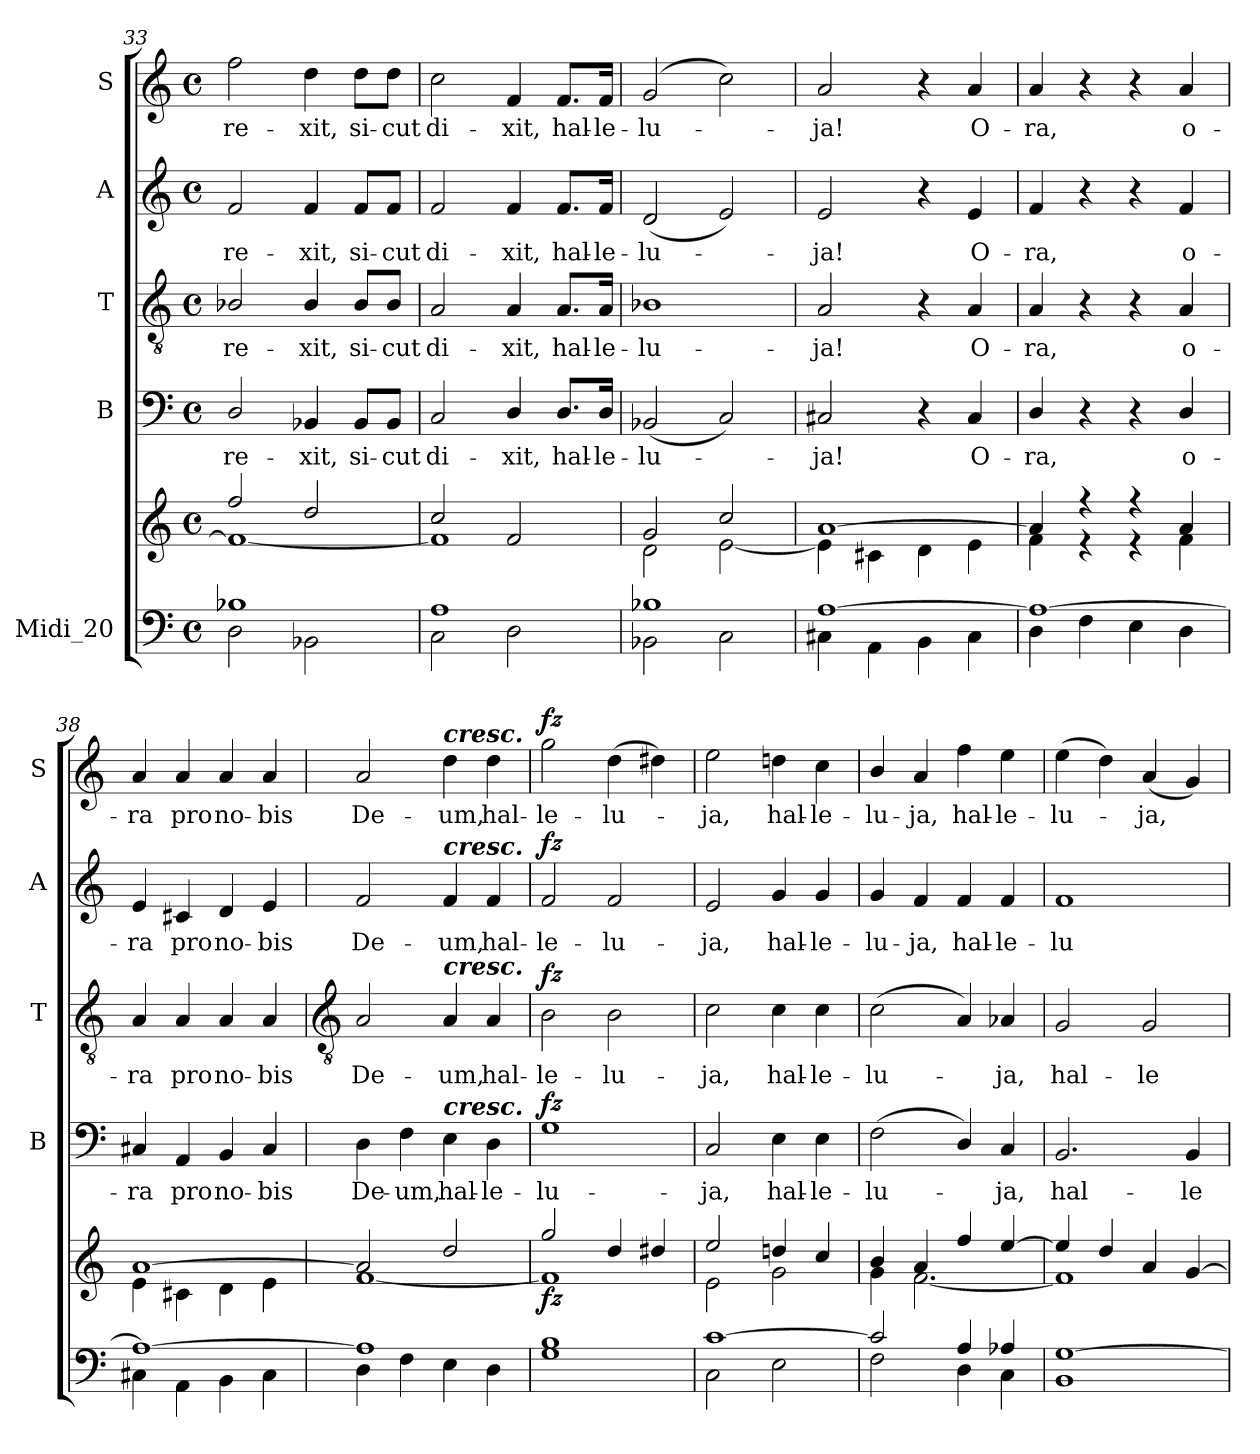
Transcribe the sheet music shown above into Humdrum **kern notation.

**kern	**kern	**dynam	**kern	**text	**dynam	**kern	**text	**dynam	**kern	**text	**dynam	**kern	**text	**dynam
*part5	*part5	*part5	*part4	*part4	*part4	*part3	*part3	*part3	*part2	*part2	*part2	*part1	*part1	*part1
*staff6	*staff5	*staff5/6	*staff4	*staff4	*staff4	*staff3	*staff3	*staff3	*staff2	*staff2	*staff2	*staff1	*staff1	*staff1
*I"Midi_20	*	*	*I"B	*	*	*I"T	*	*	*I"A	*	*	*I"S	*	*
*	*	*	*I'B	*	*	*I'T	*	*	*I'A	*	*	*I'S	*	*
*clefF4	*clefG2	*	*clefF4	*	*	*clefGv2	*	*	*clefG2	*	*	*clefG2	*	*
*k[]	*k[]	*	*k[]	*	*	*k[]	*	*	*k[]	*	*	*k[]	*	*
*C:	*C:	*	*C:	*	*	*C:	*	*	*C:	*	*	*C:	*	*
*M4/4	*M4/4	*	*M4/4	*	*	*M4/4	*	*	*M4/4	*	*	*M4/4	*	*
*met(c)	*met(c)	*	*met(c)	*	*	*met(c)	*	*	*met(c)	*	*	*met(c)	*	*
=33	=33	=33	=33	=33	=33	=33	=33	=33	=33	=33	=33	=33	=33	=33
*^	*^	*	*	*	*	*	*	*	*	*	*	*	*	*
!	!	!	!	!	!	!LO:LY:b	!	!	!LO:LY:b	!	!	!LO:LY:b	!	!	!LO:LY:b	!
1B-X/	2D\	2ff/	1f\_	.	2D/	-re-	.	2B-X/	-re-	.	2f	-re-	.	2ff	-re-	.
!	!	!	!	!	!	!LO:LY:b	!	!	!LO:LY:b	!	!	!LO:LY:b	!	!	!LO:LY:b	!
.	2BB-X\	2dd/	.	.	4BB-X	-xit,	.	4B-/	-xit,	.	4f	-xit,	.	4dd	-xit,	.
!	!	!	!	!	!	!LO:LY:b	!	!	!LO:LY:b	!	!	!LO:LY:b	!	!	!LO:LY:b	!
.	.	.	.	.	8BB-/L	si-	.	8B-/L	si-	.	8f/L	si-	.	8dd\L	si-	.
!	!	!	!	!	!	!LO:LY:b	!	!	!LO:LY:b	!	!	!LO:LY:b	!	!	!LO:LY:b	!
.	.	.	.	.	8BB-/J	-cut	.	8B-/J	-cut	.	8f/J	-cut	.	8dd\J	-cut	.
=34	=34	=34	=34	=34	=34	=34	=34	=34	=34	=34	=34	=34	=34	=34	=34	=34
!	!	!	!	!	!	!LO:LY:b	!	!	!LO:LY:b	!	!	!LO:LY:b	!	!	!LO:LY:b	!
1A/	2C\	2cc/	1f\]	.	2C	di-	.	2A	di-	.	2f	di-	.	2cc	di-	.
!	!	!	!	!	!	!LO:LY:b	!	!	!LO:LY:b	!	!	!LO:LY:b	!	!	!LO:LY:b	!
.	2D\	2f/	.	.	4D/	-xit,	.	4A	-xit,	.	4f	-xit,	.	4f	-xit,	.
!	!	!	!	!	!	!LO:LY:b	!	!	!LO:LY:b	!	!	!LO:LY:b	!	!	!LO:LY:b	!
.	.	.	.	.	8.D/L	hal-	.	8.A/L	hal-	.	8.f/L	hal-	.	8.f/L	hal-	.
!	!	!	!	!	!	!LO:LY:b	!	!	!LO:LY:b	!	!	!LO:LY:b	!	!	!LO:LY:b	!
.	.	.	.	.	16D/Jk	-le-	.	16A/Jk	-le-	.	16f/Jk	-le-	.	16f/Jk	-le-	.
=35	=35	=35	=35	=35	=35	=35	=35	=35	=35	=35	=35	=35	=35	=35	=35	=35
!	!	!	!	!	!	!LO:LY:b	!	!	!LO:LY:b	!	!	!LO:LY:b	!	!	!LO:LY:b	!
1B-X/	2BB-X\	2g/	2d\	.	(<2BB-X	-lu-	.	1B-X	-lu-	.	(<2d	-lu-	.	(2g	-lu-	.
.	2C\	2cc/	[2e\	.	2C)	.	.	.	.	.	2e)	.	.	2cc)	.	.
=36	=36	=36	=36	=36	=36	=36	=36	=36	=36	=36	=36	=36	=36	=36	=36	=36
!	!	!	!	!	!	!LO:LY:b	!	!	!LO:LY:b	!	!	!LO:LY:b	!	!	!LO:LY:b	!
[1A/	4C#X\	[1a/	4e\]	.	2C#X	ja!	.	2A	-ja!	.	2e	ja!	.	2a	ja!	.
.	4AA\	.	4c#X\	.	.	.	.	.	.	.	.	.	.	.	.	.
.	4BB\	.	4d\	.	4r	.	.	4r	.	.	4r	.	.	4r	.	.
!	!	!	!	!	!	!LO:LY:b	!	!	!LO:LY:b	!	!	!LO:LY:b	!	!	!LO:LY:b	!
.	4C#\	.	4e\	.	4C#	O-	.	4A	O-	.	4e	O-	.	4a	O-	.
=37	=37	=37	=37	=37	=37	=37	=37	=37	=37	=37	=37	=37	=37	=37	=37	=37
!	!	!	!	!	!	!LO:LY:b	!	!	!LO:LY:b	!	!	!LO:LY:b	!	!	!LO:LY:b	!
1A/_	4D\	4a/]	4f\	.	4D/	-ra,	.	4A	-ra,	.	4f	-ra,	.	4a	-ra,	.
.	4F\	4r	4r	.	4r	.	.	4r	.	.	4r	.	.	4r	.	.
.	4E\	4r	4r	.	4r	.	.	4r	.	.	4r	.	.	4r	.	.
!	!	!	!	!	!	!LO:LY:b	!	!	!LO:LY:b	!	!	!LO:LY:b	!	!	!LO:LY:b	!
.	4D\	4a/	4f\	.	4D/	o-	.	4A	o-	.	4f	o-	.	4a	o-	.
=38	=38	=38	=38	=38	=38	=38	=38	=38	=38	=38	=38	=38	=38	=38	=38	=38
!	!	!	!	!	!	!LO:LY:b	!	!	!LO:LY:b	!	!	!LO:LY:b	!	!	!LO:LY:b	!
1A/_	4C#X\	[1a/	4e\	.	4C#X	-ra	.	4A	-ra	.	4e	-ra	.	4a	-ra	.
!	!	!	!	!	!	!LO:LY:b	!	!	!LO:LY:b	!	!	!LO:LY:b	!	!	!LO:LY:b	!
.	4AA\	.	4c#X\	.	4AA	pro	.	4A	pro	.	4c#X	pro	.	4a	pro	.
!	!	!	!	!	!	!LO:LY:b	!	!	!LO:LY:b	!	!	!LO:LY:b	!	!	!LO:LY:b	!
.	4BB\	.	4d\	.	4BB	no-	.	4A	no-	.	4d	no-	.	4a	no-	.
!	!	!	!	!	!	!LO:LY:b	!	!	!LO:LY:b	!	!	!LO:LY:b	!	!	!LO:LY:b	!
.	4C#\	.	4e\	.	4C#	-bis	.	4A	-bis	.	4e	-bis	.	4a	-bis	.
!!LO:LB:g=z
=39	=39	=39	=39	=39	=39	=39	=39	=39	=39	=39	=39	=39	=39	=39	=39	=39
*	*	*	*	*	*	*	*	*clefGv2	*	*	*	*	*	*	*	*
!	!	!	!	!	!	!LO:LY:b	!	!	!LO:LY:b	!	!	!LO:LY:b	!	!	!LO:LY:b	!
1A/]	4D\	2a/]	[1f\	.	4D	De-	.	2A	De-	.	2f	De-	.	2a	De-	.
!	!	!	!	!	!	!LO:LY:b	!	!	!	!	!	!	!	!	!	!
.	4F\	.	.	.	4F	-um,	.	.	.	.	.	.	.	.	.	.
!	!	!	!	!	!	!	!	!	!	!	!	!	!	!LO:TX:a:Bi:t=cresc.	!	!
!	!	!	!	!	!	!	!	!	!	!	!LO:TX:a:Bi:t=cresc.	!	!	!	!	!
!	!	!	!	!	!	!	!	!LO:TX:a:Bi:t=cresc.	!	!	!	!	!	!	!	!
!	!	!	!	!	!LO:TX:a:Bi:t=cresc.	!	!	!	!	!	!	!	!	!	!	!
!	!	!	!	!	!	!LO:LY:b	!	!	!LO:LY:b	!	!	!LO:LY:b	!	!	!LO:LY:b	!
.	4E\	2dd/	.	.	4E	hal-	.	4A	-um,	.	4f	-um,	.	4dd	-um,	.
!	!	!	!	!	!	!LO:LY:b	!	!	!LO:LY:b	!	!	!LO:LY:b	!	!	!LO:LY:b	!
.	4D\	.	.	.	4D	-le-	.	4A	hal-	.	4f	hal-	.	4dd	hal-	.
=40	=40	=40	=40	=40	=40	=40	=40	=40	=40	=40	=40	=40	=40	=40	=40	=40
!	!	!	!	!LO:DY:b	!	!LO:LY:b	!LO:DY:b	!	!LO:LY:b	!LO:DY:b	!	!LO:LY:b	!LO:DY:b	!	!LO:LY:b	!LO:DY:b
1B/	1G\	2gg/	1f\]	fz	1G	lu-	fz	2B	le-	fz	2f	le-	fz	2gg	le-	fz
!	!	!	!	!	!	!	!	!	!LO:LY:b	!	!	!LO:LY:b	!	!	!LO:LY:b	!
.	.	4dd/	.	.	.	.	.	2B	-lu-	.	2f	-lu-	.	(>4dd	-lu-	.
.	.	4dd#X/	.	.	.	.	.	.	.	.	.	.	.	4dd#X)	.	.
=41	=41	=41	=41	=41	=41	=41	=41	=41	=41	=41	=41	=41	=41	=41	=41	=41
!	!	!	!	!	!	!LO:LY:b	!	!	!LO:LY:b	!	!	!LO:LY:b	!	!	!LO:LY:b	!
[1c/	2C\	2ee/	2e\	.	2C	-ja,	.	2c	-ja,	.	2e	-ja,	.	2ee	ja,	.
!	!	!	!	!	!	!LO:LY:b	!	!	!LO:LY:b	!	!	!LO:LY:b	!	!	!LO:LY:b	!
.	2E\	4ddn/	2g\	.	4E	hal-	.	4c	hal-	.	4g	hal-	.	4ddn	hal-	.
!	!	!	!	!	!	!LO:LY:b	!	!	!LO:LY:b	!	!	!LO:LY:b	!	!	!LO:LY:b	!
.	.	4cc/	.	.	4E	-le-	.	4c	-le-	.	4g	-le-	.	4cc	-le-	.
=42	=42	=42	=42	=42	=42	=42	=42	=42	=42	=42	=42	=42	=42	=42	=42	=42
!	!	!	!	!	!	!LO:LY:b	!	!	!LO:LY:b	!	!	!LO:LY:b	!	!	!LO:LY:b	!
2c/]	2F\	4b/	4g\	.	(<2F	-lu-	.	(<2c	-lu-	.	4g	-lu-	.	4b/	-lu-	.
!	!	!	!	!	!	!	!	!	!	!	!	!LO:LY:b	!	!	!LO:LY:b	!
.	.	4a/	[2.f\	.	.	.	.	.	.	.	4f	-ja,	.	4a	-ja,	.
!	!	!	!	!	!	!	!	!	!	!	!	!LO:LY:b	!	!	!LO:LY:b	!
4A/	4D\	4ff/	.	.	4D/)	.	.	4A)	.	.	4f	hal-	.	4ff	hal-	.
!	!	!	!	!	!	!LO:LY:b	!	!	!LO:LY:b	!	!	!LO:LY:b	!	!	!LO:LY:b	!
4A-X/	4C\	[4ee/	.	.	4C	ja,	.	4A-X	ja,	.	4f	-le-	.	4ee	-le-	.
=43	=43	=43	=43	=43	=43	=43	=43	=43	=43	=43	=43	=43	=43	=43	=43	=43
!	!	!	!	!	!	!LO:LY:b	!	!	!LO:LY:b	!	!	!LO:LY:b	!	!	!LO:LY:b	!
[1G/	1BB\	4ee/]	1f\]	.	2.BB	hal-	.	2G	hal-	.	1f	-lu-	.	(>4ee	-lu-	.
.	.	4dd/	.	.	.	.	.	.	.	.	.	.	.	4dd)	.	.
!	!	!	!	!	!	!	!	!	!LO:LY:b	!	!	!	!	!	!LO:LY:b	!
.	.	4a/	.	.	.	.	.	2G	-le-	.	.	.	.	(<4a	ja,	.
!	!	!	!	!	!	!LO:LY:b	!	!	!	!	!	!	!	!	!	!
.	.	[4g/	.	.	4BB	-le-	.	.	.	.	.	.	.	4g)	.	.
*v	*v	*	*	*	*	*	*	*	*	*	*	*	*	*	*	*
*	*v	*v	*	*	*	*	*	*	*	*	*	*	*	*	*
=	=	=	=	=	=	=	=	=	=	=	=	=	=	=
*-	*-	*-	*-	*-	*-	*-	*-	*-	*-	*-	*-	*-	*-	*-
